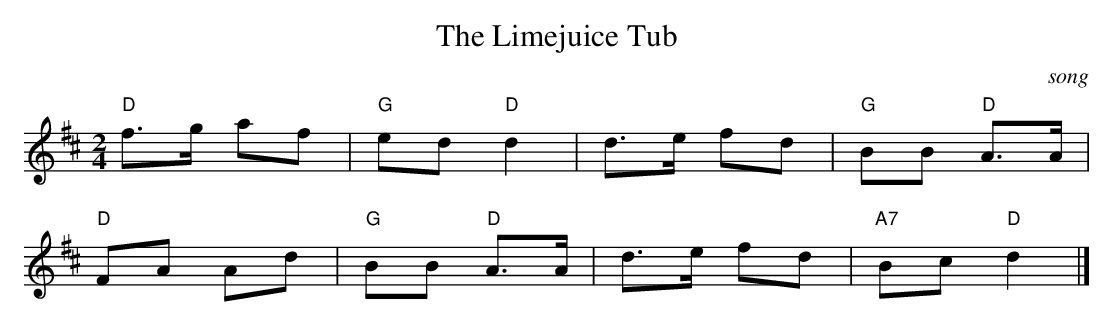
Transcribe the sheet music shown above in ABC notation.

X:1
T:Limejuice Tub, The
M:2/4
L:1/8
O:song
K:Dmaj
"D"f>g af |"G"ed "D"d2|d>e fd |"G"BB "D"A>A|
"D"FA Ad |"G"BB "D"A>A|d>e fd |"A7"Bc "D"d2|]
